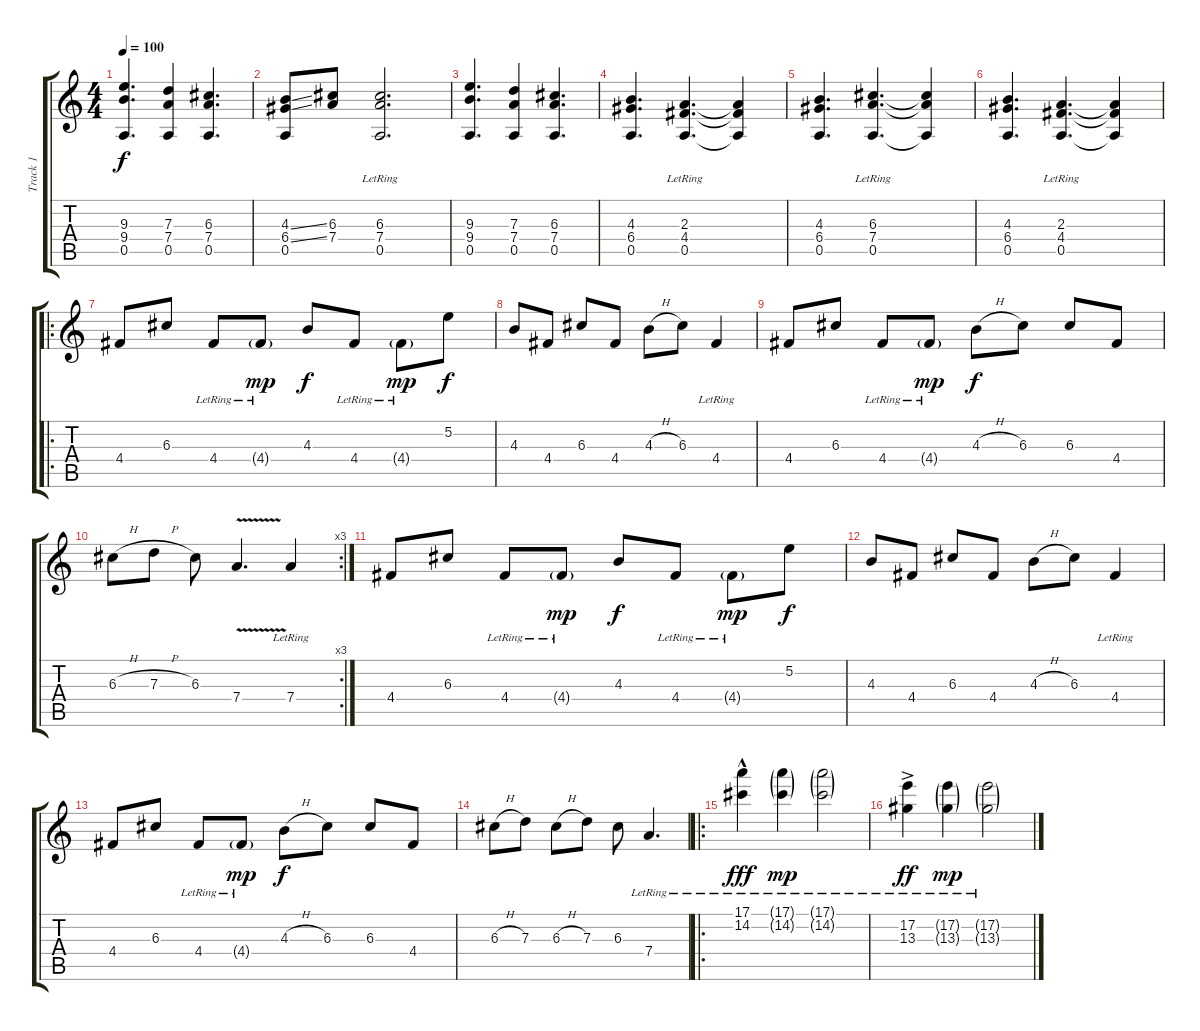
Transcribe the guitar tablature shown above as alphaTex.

\track ("Track 1" "Track 1") {instrument acousticguitarsteel}
\staff {score tabs}
\tuning (E4 B3 G3 D3 A2 E2) {hide}
\ts (4 4)
\tempo 100
\clef g2
\ks c
(9.3 9.4 0.5).4{d dy f} (7.3 7.4 0.5).4 (6.3 7.4 0.5).4{d} |
(4.3{ss} 6.4{ss} 0.5).8 (6.3 7.4).8 (6.3{lr} 7.4 0.5).2{d} |
(9.3 9.4 0.5).4{d} (7.3 7.4 0.5).4 (6.3 7.4 0.5).4{d} |
(4.3 6.4 0.5).4{d} (2.3{lr} 4.4 0.5).4{d} (2.3{t} 4.4{t} 0.5{t}).4 |
(4.3 6.4 0.5).4{d} (6.3{lr} 7.4 0.5).4{d} (6.3{t} 7.4{t} 0.5{t}).4 |
(4.3 6.4 0.5).4{d} (2.3{lr} 4.4 0.5).4{d} (2.3{t} 4.4{t} 0.5{t}).4 |
\ro
4.4.8 6.3.8 4.4{lr}.8 4.4{g lr}.8{dy mp} 4.3.8{dy f} 4.4{lr}.8 4.4{g lr}.8{dy mp} 5.2.8{dy f} |
4.3.8 4.4.8 6.3.8 4.4.8 4.3{h}.8 6.3.8 4.4{lr}.4 |
4.4.8 6.3.8 4.4{lr}.8 4.4{g lr}.8{dy mp} 4.3{h}.8{dy f} 6.3.8 6.3.8 4.4.8 |
\rc 3
6.3{h}.8 7.3{h}.8 6.3.8 7.4{v}.4{d} 7.4{lr}.4 |
4.4.8 6.3.8 4.4{lr}.8 4.4{g lr}.8{dy mp} 4.3.8{dy f} 4.4{lr}.8 4.4{g lr}.8{dy mp} 5.2.8{dy f} |
4.3.8 4.4.8 6.3.8 4.4.8 4.3{h}.8 6.3.8 4.4{lr}.4 |
4.4.8 6.3.8 4.4{lr}.8 4.4{g lr}.8{dy mp} 4.3{h}.8{dy f} 6.3.8 6.3.8 4.4.8 |
6.3{h}.8 7.3.8 6.3{h}.8 7.3.8 6.3.8 7.4{lr}.4{d} |
\ro
(17.1{hac} 14.2{lr}).4{dy fff} (17.1{g} 14.2{g lr}).4{dy mp} (17.1{g} 14.2{g lr}).2 |
(17.2{lr} 13.3{ac}).4{dy ff} (17.2{g lr} 13.3{g}).4{dy mp} (17.2{g lr} 13.3{g}).2
